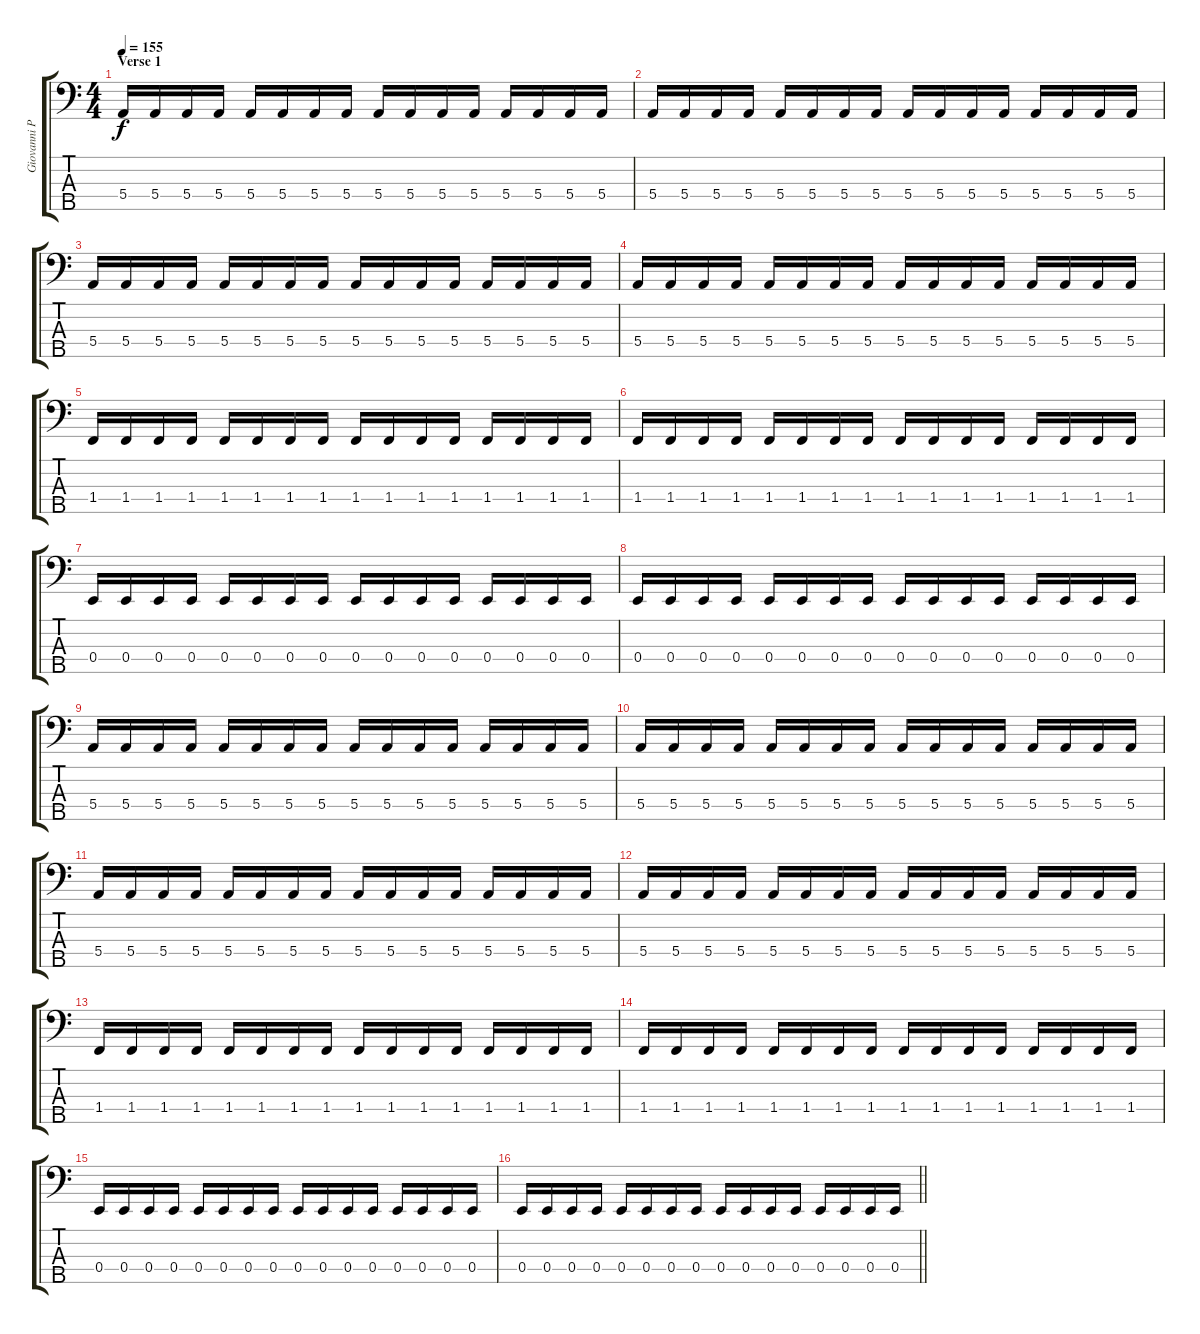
\track ("Giovanni Perlati" "Giovanni P") {instrument electricbassfinger}
\staff {score tabs}
\tuning (G2 D2 A1 E1 B0) {hide}
\ts (4 4)
\section ("" "Verse 1")
\tempo 155
\clef f4
\ks c
5.4.16{dy f} 5.4.16 5.4.16 5.4.16 5.4.16 5.4.16 5.4.16 5.4.16 5.4.16 5.4.16 5.4.16 5.4.16 5.4.16 5.4.16 5.4.16 5.4.16 |
5.4.16 5.4.16 5.4.16 5.4.16 5.4.16 5.4.16 5.4.16 5.4.16 5.4.16 5.4.16 5.4.16 5.4.16 5.4.16 5.4.16 5.4.16 5.4.16 |
5.4.16 5.4.16 5.4.16 5.4.16 5.4.16 5.4.16 5.4.16 5.4.16 5.4.16 5.4.16 5.4.16 5.4.16 5.4.16 5.4.16 5.4.16 5.4.16 |
5.4.16 5.4.16 5.4.16 5.4.16 5.4.16 5.4.16 5.4.16 5.4.16 5.4.16 5.4.16 5.4.16 5.4.16 5.4.16 5.4.16 5.4.16 5.4.16 |
1.4.16 1.4.16 1.4.16 1.4.16 1.4.16 1.4.16 1.4.16 1.4.16 1.4.16 1.4.16 1.4.16 1.4.16 1.4.16 1.4.16 1.4.16 1.4.16 |
1.4.16 1.4.16 1.4.16 1.4.16 1.4.16 1.4.16 1.4.16 1.4.16 1.4.16 1.4.16 1.4.16 1.4.16 1.4.16 1.4.16 1.4.16 1.4.16 |
0.4.16 0.4.16 0.4.16 0.4.16 0.4.16 0.4.16 0.4.16 0.4.16 0.4.16 0.4.16 0.4.16 0.4.16 0.4.16 0.4.16 0.4.16 0.4.16 |
0.4.16 0.4.16 0.4.16 0.4.16 0.4.16 0.4.16 0.4.16 0.4.16 0.4.16 0.4.16 0.4.16 0.4.16 0.4.16 0.4.16 0.4.16 0.4.16 |
5.4.16 5.4.16 5.4.16 5.4.16 5.4.16 5.4.16 5.4.16 5.4.16 5.4.16 5.4.16 5.4.16 5.4.16 5.4.16 5.4.16 5.4.16 5.4.16 |
5.4.16 5.4.16 5.4.16 5.4.16 5.4.16 5.4.16 5.4.16 5.4.16 5.4.16 5.4.16 5.4.16 5.4.16 5.4.16 5.4.16 5.4.16 5.4.16 |
5.4.16 5.4.16 5.4.16 5.4.16 5.4.16 5.4.16 5.4.16 5.4.16 5.4.16 5.4.16 5.4.16 5.4.16 5.4.16 5.4.16 5.4.16 5.4.16 |
5.4.16 5.4.16 5.4.16 5.4.16 5.4.16 5.4.16 5.4.16 5.4.16 5.4.16 5.4.16 5.4.16 5.4.16 5.4.16 5.4.16 5.4.16 5.4.16 |
1.4.16 1.4.16 1.4.16 1.4.16 1.4.16 1.4.16 1.4.16 1.4.16 1.4.16 1.4.16 1.4.16 1.4.16 1.4.16 1.4.16 1.4.16 1.4.16 |
1.4.16 1.4.16 1.4.16 1.4.16 1.4.16 1.4.16 1.4.16 1.4.16 1.4.16 1.4.16 1.4.16 1.4.16 1.4.16 1.4.16 1.4.16 1.4.16 |
0.4.16 0.4.16 0.4.16 0.4.16 0.4.16 0.4.16 0.4.16 0.4.16 0.4.16 0.4.16 0.4.16 0.4.16 0.4.16 0.4.16 0.4.16 0.4.16 |
\barLineRight lightlight
0.4.16 0.4.16 0.4.16 0.4.16 0.4.16 0.4.16 0.4.16 0.4.16 0.4.16 0.4.16 0.4.16 0.4.16 0.4.16 0.4.16 0.4.16 0.4.16
